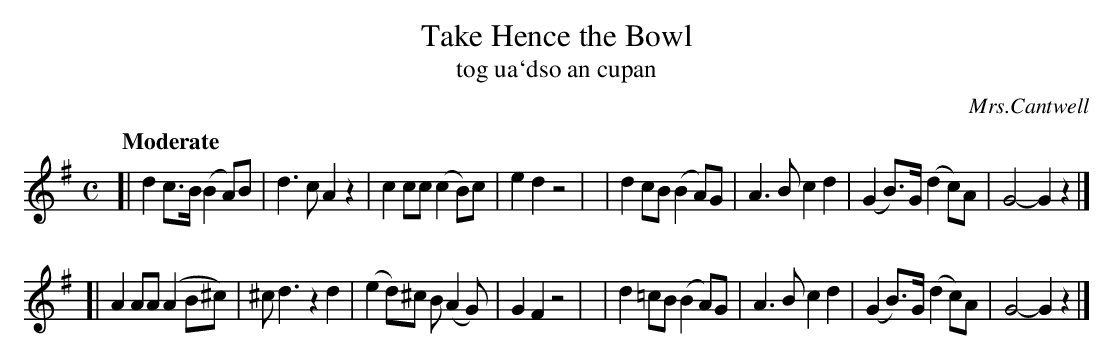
X:1
T: Take Hence the Bowl
T: tog ua\`dso an cupan
O: Mrs.Cantwell
Q: "Moderate"
M: C
L: 1/8
K: G
[| d2c>B (B2A)B | d3c A2z2 |  c2cc   (c2B)c | e2 d2 z4 |\
|  d2cB  (B2A)G | A3B c2d2 | (G2B)>G (d2c)A | G4-G2 z2 |]
[| A2AA  (A2B^c)|^cd3 z2d2 | (e2d)^c B(A2G) | G2 F2 z4 |\
|  d2=cB (B2A)G | A3B c2d2 | (G2B)>G (d2c)A | G4-G2 z2 |]
